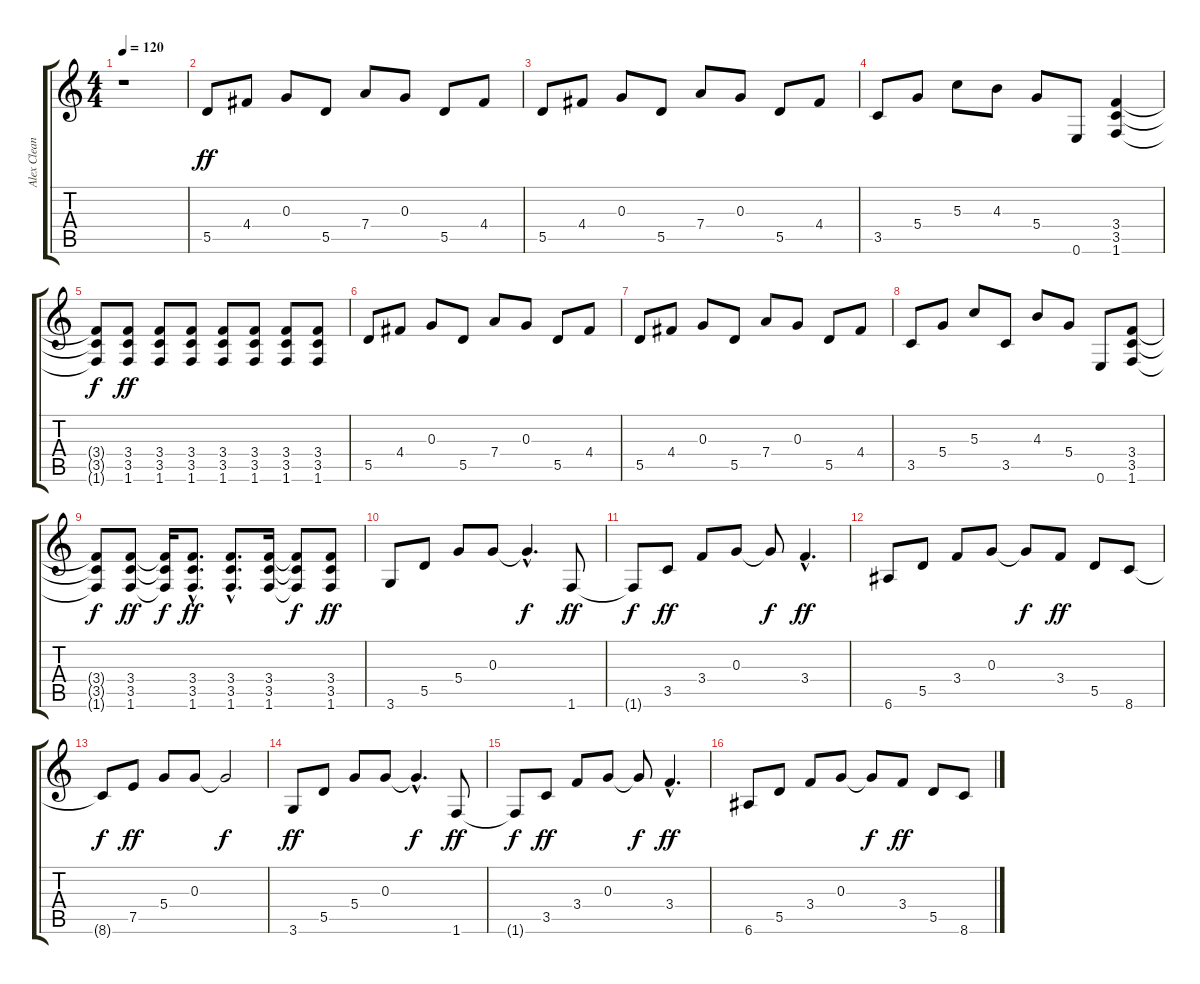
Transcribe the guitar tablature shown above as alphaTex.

\track ("Alex Clean" "Alex Clean") {instrument electricguitarclean}
\staff {score tabs}
\tuning (E4 B3 G3 D3 A2 E2) {hide}
\ts (4 4)
\tempo 120
\clef g2
\ks c
r.1{dy f} |
5.5.8{dy ff} 4.4.8 0.3.8 5.5.8 7.4.8 0.3.8 5.5.8 4.4.8 |
5.5.8 4.4.8 0.3.8 5.5.8 7.4.8 0.3.8 5.5.8 4.4.8 |
3.5.8 5.4.8 5.3.8 4.3.8 5.4.8 0.6.8 (3.4 3.5 1.6).4 |
(3.4{t} 3.5{t} 1.6{t}).8{dy f} (3.4 3.5 1.6).8{dy ff} (3.4 3.5 1.6).8 (3.4 3.5 1.6).8 (3.4 3.5 1.6).8 (3.4 3.5 1.6).8 (3.4 3.5 1.6).8 (3.4 3.5 1.6).8 |
5.5.8 4.4.8 0.3.8 5.5.8 7.4.8 0.3.8 5.5.8 4.4.8 |
5.5.8 4.4.8 0.3.8 5.5.8 7.4.8 0.3.8 5.5.8 4.4.8 |
3.5.8 5.4.8 5.3.8 3.5.8 4.3.8 5.4.8 0.6.8 (3.4 3.5 1.6).8 |
(3.4{t} 3.5{t} 1.6{t}).8{dy f} (3.4 3.5 1.6).8{dy ff} (3.4{t} 3.5{t} 1.6{t}).16{dy f} (3.4{hac} 3.5{hac} 1.6{hac}).8{d dy ff} (3.4{hac} 3.5{hac} 1.6{hac}).8{d} (3.4 3.5 1.6).16 (3.4{t} 3.5{t} 1.6{t}).8{dy f} (3.4 3.5 1.6).8{dy ff} |
3.6.8 5.5.8 5.4.8 0.3.8 0.3{hac t}.4{d dy f} 1.6.8{dy ff} |
1.6{t}.8{dy f} 3.5.8{dy ff} 3.4.8 0.3.8 0.3{t}.8{dy f} 3.4{hac}.4{d dy ff} |
6.6.8 5.5.8 3.4.8 0.3.8 0.3{t}.8{dy f} 3.4.8{dy ff} 5.5.8 8.6.8 |
8.6{t}.8{dy f} 7.5.8{dy ff} 5.4.8 0.3.8 0.3{t}.2{dy f} |
3.6.8{dy ff} 5.5.8 5.4.8 0.3.8 0.3{hac t}.4{d dy f} 1.6.8{dy ff} |
1.6{t}.8{dy f} 3.5.8{dy ff} 3.4.8 0.3.8 0.3{t}.8{dy f} 3.4{hac}.4{d dy ff} |
6.6.8 5.5.8 3.4.8 0.3.8 0.3{t}.8{dy f} 3.4.8{dy ff} 5.5.8 8.6.8
